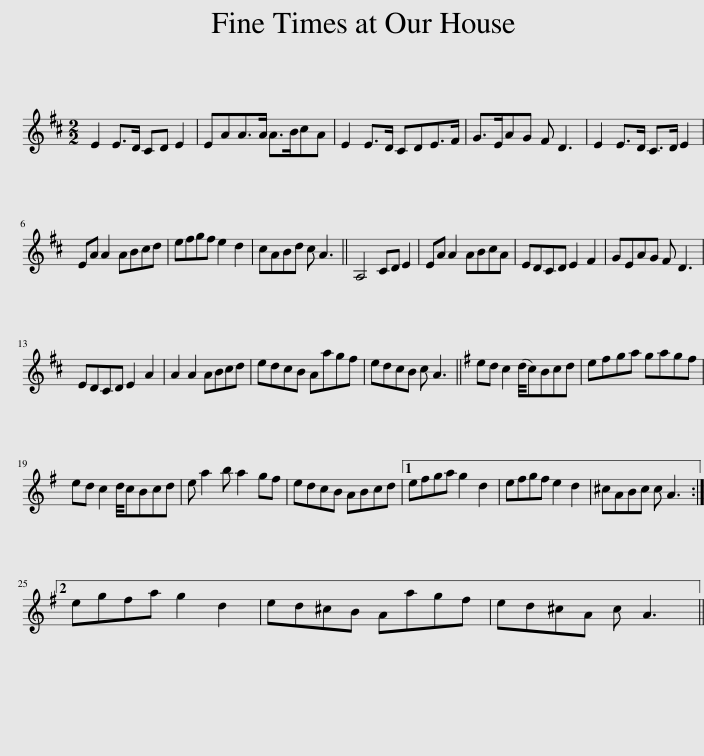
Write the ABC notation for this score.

X:1
L:1/8
M:2/2
I:linebreak $
K:D
V:1 treble
V:1
 E2 E>D CD E2 | EAA>A A>BcA | E2 E>D CDE>F | G>EAG F D3 | E2 E>D C>D E2 |$ %5
 EA A2 ABcd | efgf e2 d2 | cABd c A3 || A,4 CD E2 | EA A2 ABcA | %10
 EDCD E2 F2 | GEAG F D3 |$ EDCD E2 A2 | A2 A2 ABcd | edcB Aagf | %15
 edcB c A3 ||[K:G] ed c2 (d/4c)Bcd | efga gagf |$ ed c2 d/4cBcd | e a2 b a2 gf | %20
 edcB ABcd |1 efga g2 d2 | efgf e2 d2 | ^cABc c A3 :|2$ egfa g2 d2 | %25
 ed^cB Aagf | ed^cA c A3 || %27
